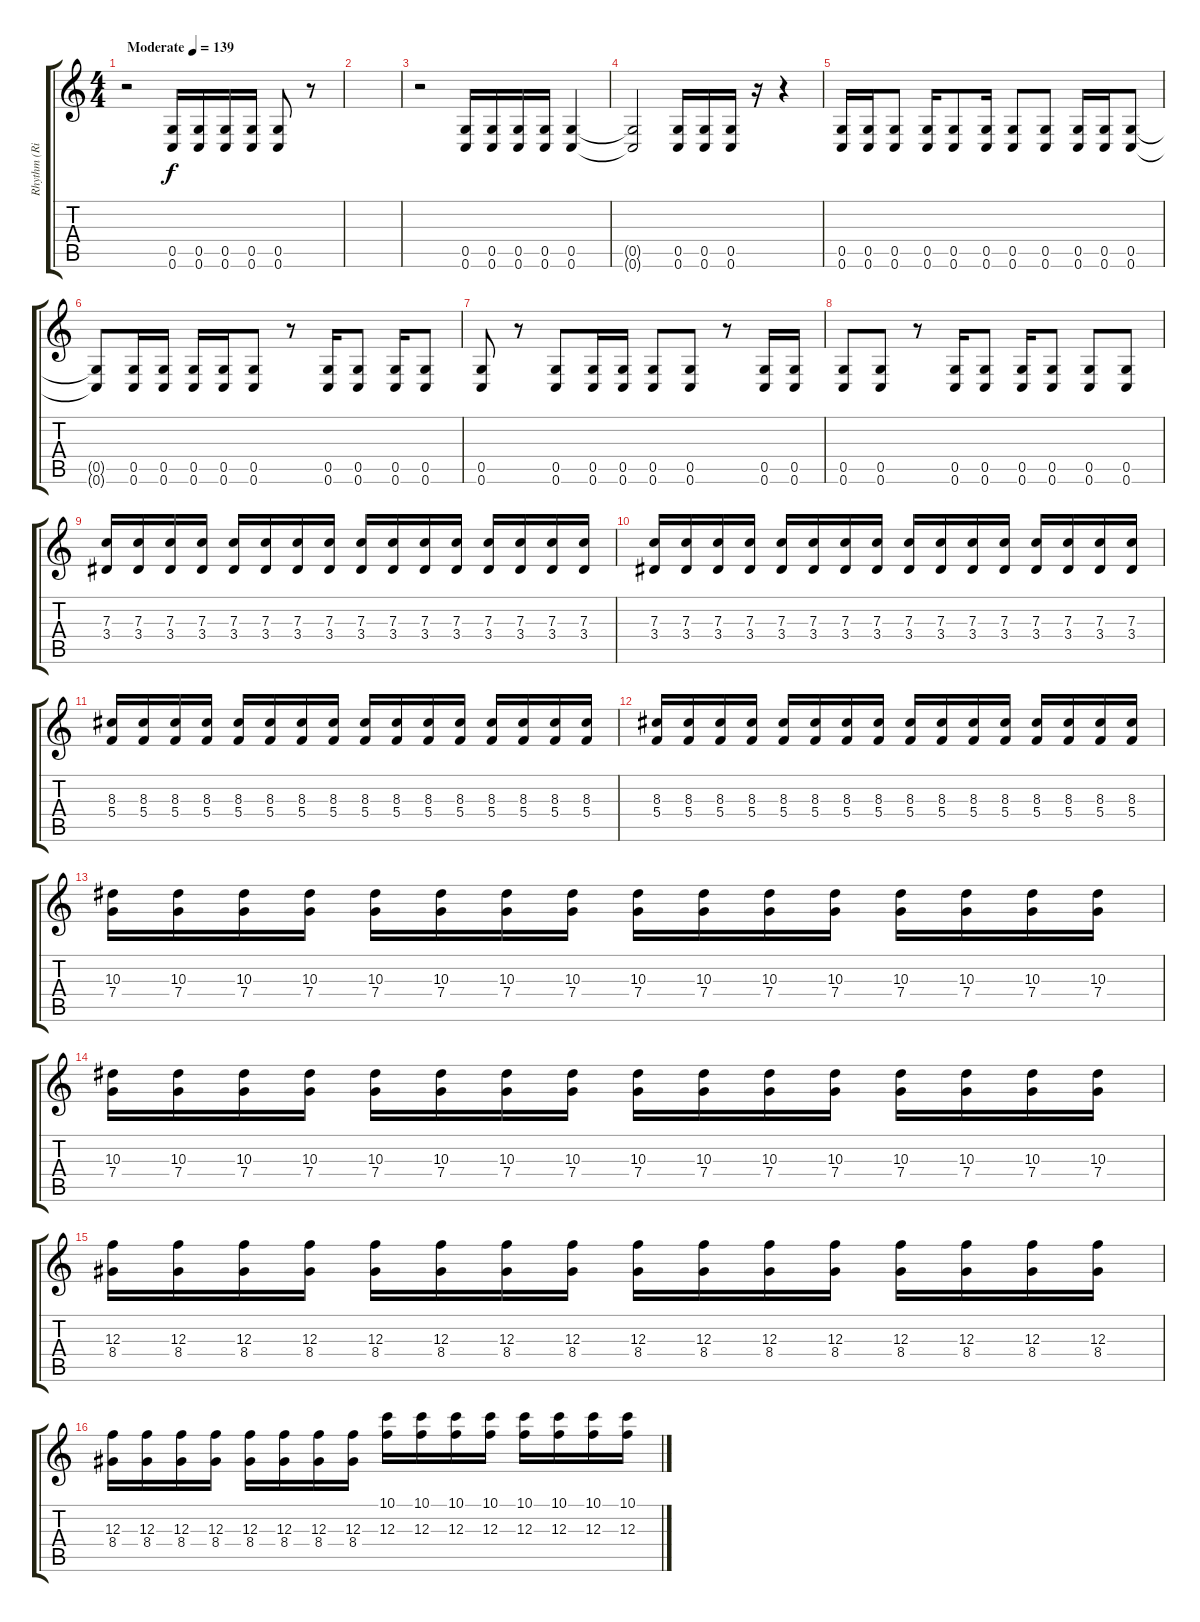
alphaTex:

\track ("Rhythm (Right)" "Rhythm (Ri") {instrument distortionguitar}
\staff {score tabs}
\tuning (D4 A3 F3 C3 G2 C2) {hide}
\ts (4 4)
\tempo (139 "Moderate")
\clef g2
\ks c
r.2{dy f instrument distortionguitar} (0.5 0.6).16 (0.5 0.6).16 (0.5 0.6).16 (0.5 0.6).16 (0.5 0.6).8 r.8 |
|
r.2 (0.5 0.6).16 (0.5 0.6).16 (0.5 0.6).16 (0.5 0.6).16 (0.5 0.6).4 |
(0.5{t} 0.6{t}).2 (0.5 0.6).16 (0.5 0.6).16 (0.5 0.6).16 r.16 r.4 |
(0.5 0.6).16 (0.5 0.6).16 (0.5 0.6).8 (0.5 0.6).16 (0.5 0.6).8 (0.5 0.6).16 (0.5 0.6).8 (0.5 0.6).8 (0.5 0.6).16 (0.5 0.6).16 (0.5 0.6).8 |
(0.5{t} 0.6{t}).8 (0.5 0.6).16 (0.5 0.6).16 (0.5 0.6).16 (0.5 0.6).16 (0.5 0.6).8 r.8 (0.5 0.6).16 (0.5 0.6).8 (0.5 0.6).16 (0.5 0.6).8 |
(0.5 0.6).8 r.8 (0.5 0.6).8 (0.5 0.6).16 (0.5 0.6).16 (0.5 0.6).8 (0.5 0.6).8 r.8 (0.5 0.6).16 (0.5 0.6).16 |
(0.5 0.6).8 (0.5 0.6).8 r.8 (0.5 0.6).16 (0.5 0.6).8 (0.5 0.6).16 (0.5 0.6).8 (0.5 0.6).8 (0.5 0.6).8 |
(7.3 3.4).16 (7.3 3.4).16 (7.3 3.4).16 (7.3 3.4).16 (7.3 3.4).16 (7.3 3.4).16 (7.3 3.4).16 (7.3 3.4).16 (7.3 3.4).16 (7.3 3.4).16 (7.3 3.4).16 (7.3 3.4).16 (7.3 3.4).16 (7.3 3.4).16 (7.3 3.4).16 (7.3 3.4).16 |
(7.3 3.4).16 (7.3 3.4).16 (7.3 3.4).16 (7.3 3.4).16 (7.3 3.4).16 (7.3 3.4).16 (7.3 3.4).16 (7.3 3.4).16 (7.3 3.4).16 (7.3 3.4).16 (7.3 3.4).16 (7.3 3.4).16 (7.3 3.4).16 (7.3 3.4).16 (7.3 3.4).16 (7.3 3.4).16 |
(8.3 5.4).16 (8.3 5.4).16 (8.3 5.4).16 (8.3 5.4).16 (8.3 5.4).16 (8.3 5.4).16 (8.3 5.4).16 (8.3 5.4).16 (8.3 5.4).16 (8.3 5.4).16 (8.3 5.4).16 (8.3 5.4).16 (8.3 5.4).16 (8.3 5.4).16 (8.3 5.4).16 (8.3 5.4).16 |
(8.3 5.4).16 (8.3 5.4).16 (8.3 5.4).16 (8.3 5.4).16 (8.3 5.4).16 (8.3 5.4).16 (8.3 5.4).16 (8.3 5.4).16 (8.3 5.4).16 (8.3 5.4).16 (8.3 5.4).16 (8.3 5.4).16 (8.3 5.4).16 (8.3 5.4).16 (8.3 5.4).16 (8.3 5.4).16 |
(10.3 7.4).16 (10.3 7.4).16 (10.3 7.4).16 (10.3 7.4).16 (10.3 7.4).16 (10.3 7.4).16 (10.3 7.4).16 (10.3 7.4).16 (10.3 7.4).16 (10.3 7.4).16 (10.3 7.4).16 (10.3 7.4).16 (10.3 7.4).16 (10.3 7.4).16 (10.3 7.4).16 (10.3 7.4).16 |
(10.3 7.4).16 (10.3 7.4).16 (10.3 7.4).16 (10.3 7.4).16 (10.3 7.4).16 (10.3 7.4).16 (10.3 7.4).16 (10.3 7.4).16 (10.3 7.4).16 (10.3 7.4).16 (10.3 7.4).16 (10.3 7.4).16 (10.3 7.4).16 (10.3 7.4).16 (10.3 7.4).16 (10.3 7.4).16 |
(12.3 8.4).16 (12.3 8.4).16 (12.3 8.4).16 (12.3 8.4).16 (12.3 8.4).16 (12.3 8.4).16 (12.3 8.4).16 (12.3 8.4).16 (12.3 8.4).16 (12.3 8.4).16 (12.3 8.4).16 (12.3 8.4).16 (12.3 8.4).16 (12.3 8.4).16 (12.3 8.4).16 (12.3 8.4).16 |
(12.3 8.4).16 (12.3 8.4).16 (12.3 8.4).16 (12.3 8.4).16 (12.3 8.4).16 (12.3 8.4).16 (12.3 8.4).16 (12.3 8.4).16 (10.1 12.3).16 (10.1 12.3).16 (10.1 12.3).16 (10.1 12.3).16 (10.1 12.3).16 (10.1 12.3).16 (10.1 12.3).16 (10.1 12.3).16
